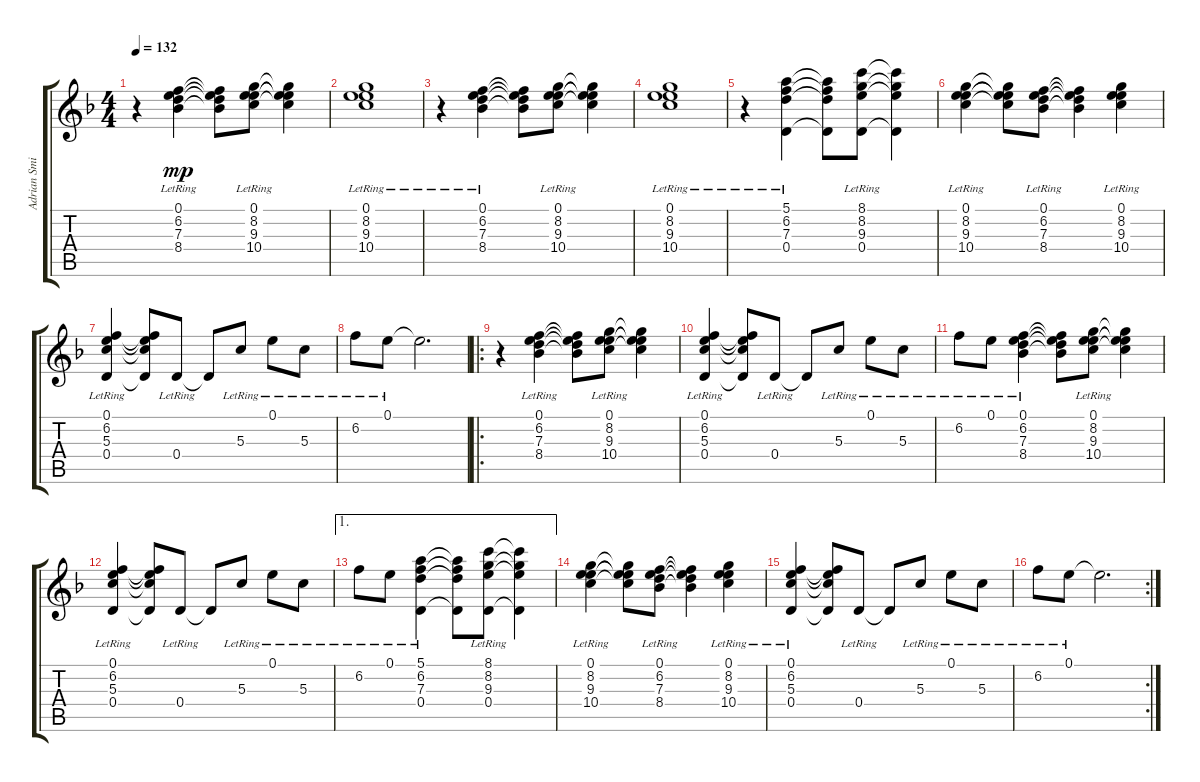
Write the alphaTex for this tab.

\track ("Adrian Smith" "Adrian Smi") {instrument distortionguitar}
\staff {score tabs}
\tuning (E4 B3 G3 D3 A2 E2) {hide}
\ts (4 4)
\tempo 132
\clef g2
\ks f
r.4{dy mp} (0.1{lr} 6.2{lr} 7.3{lr} 8.4{lr}).4 (0.1{t} 6.2{t} 7.3{t} 8.4{t}).8 (0.1{lr} 8.2{lr} 9.3{lr} 10.4{lr}).8 (0.1{t} 8.2{t} 9.3{t} 10.4{t}).4 |
(0.1{lr} 8.2{lr} 9.3{lr} 10.4{lr}).1 |
r.4 (0.1{lr} 6.2{lr} 7.3{lr} 8.4{lr}).4 (0.1{t} 6.2{t} 7.3{t} 8.4{t}).8 (0.1{lr} 8.2{lr} 9.3{lr} 10.4{lr}).8 (0.1{t} 8.2{t} 9.3{t} 10.4{t}).4 |
(0.1{lr} 8.2{lr} 9.3{lr} 10.4{lr}).1 |
r.4 (5.1{lr} 6.2{lr} 7.3{lr} 0.4{lr}).4 (5.1{t} 6.2{t} 7.3{t} 0.4{t}).8 (8.1{lr} 8.2{lr} 9.3{lr} 0.4{lr}).8 (8.1{t} 8.2{t} 9.3{t} 0.4{t}).4 |
(0.1{lr} 8.2{lr} 9.3{lr} 10.4{lr}).4 (0.1{t} 8.2{t} 9.3{t} 10.4{t}).8 (0.1{lr} 6.2{lr} 7.3{lr} 8.4{lr}).8 (0.1{t} 6.2{t} 7.3{t} 8.4{t}).4 (0.1{lr} 8.2{lr} 9.3{lr} 10.4{lr}).4 |
(0.1{lr} 6.2{lr} 5.3{lr} 0.4{lr}).4 (0.1{t} 6.2{t} 5.3{t} 0.4{t}).8 0.4{lr}.8 0.4{t}.8 5.3{lr}.8 0.1{lr}.8 5.3{lr}.8 |
6.2{lr}.8 0.1{lr}.8 0.1{t}.2{d} |
\ro
r.4 (0.1{lr} 6.2{lr} 7.3{lr} 8.4{lr}).4 (0.1{t} 6.2{t} 7.3{t} 8.4{t}).8 (0.1{lr} 8.2{lr} 9.3{lr} 10.4{lr}).8 (0.1{t} 8.2{t} 9.3{t} 10.4{t}).4 |
(0.1{lr} 6.2{lr} 5.3{lr} 0.4{lr}).4 (0.1{t} 6.2{t} 5.3{t} 0.4{t}).8 0.4{lr}.8 0.4{t}.8 5.3{lr}.8 0.1{lr}.8 5.3{lr}.8 |
6.2{lr}.8 0.1{lr}.8 (0.1{lr} 6.2{lr} 7.3{lr} 8.4{lr}).4 (0.1{t} 6.2{t} 7.3{t} 8.4{t}).8 (0.1{lr} 8.2{lr} 9.3{lr} 10.4{lr}).8 (0.1{t} 8.2{t} 9.3{t} 10.4{t}).4 |
(0.1{lr} 6.2{lr} 5.3{lr} 0.4{lr}).4 (0.1{t} 6.2{t} 5.3{t} 0.4{t}).8 0.4{lr}.8 0.4{t}.8 5.3{lr}.8 0.1{lr}.8 5.3{lr}.8 |
\ae 1
6.2{lr}.8 0.1{lr}.8 (5.1{lr} 6.2{lr} 7.3{lr} 0.4{lr}).4 (5.1{t} 6.2{t} 7.3{t} 0.4{t}).8 (8.1{lr} 8.2{lr} 9.3{lr} 0.4{lr}).8 (8.1{t} 8.2{t} 9.3{t} 0.4{t}).4 |
(0.1{lr} 8.2{lr} 9.3{lr} 10.4{lr}).4 (0.1{t} 8.2{t} 9.3{t} 10.4{t}).8 (0.1{lr} 6.2{lr} 7.3{lr} 8.4{lr}).8 (0.1{t} 6.2{t} 7.3{t} 8.4{t}).4 (0.1{lr} 8.2{lr} 9.3{lr} 10.4{lr}).4 |
(0.1{lr} 6.2{lr} 5.3{lr} 0.4{lr}).4 (0.1{t} 6.2{t} 5.3{t} 0.4{t}).8 0.4{lr}.8 0.4{t}.8 5.3{lr}.8 0.1{lr}.8 5.3{lr}.8 |
\rc 2
6.2{lr}.8 0.1{lr}.8 0.1{t}.2{d}
